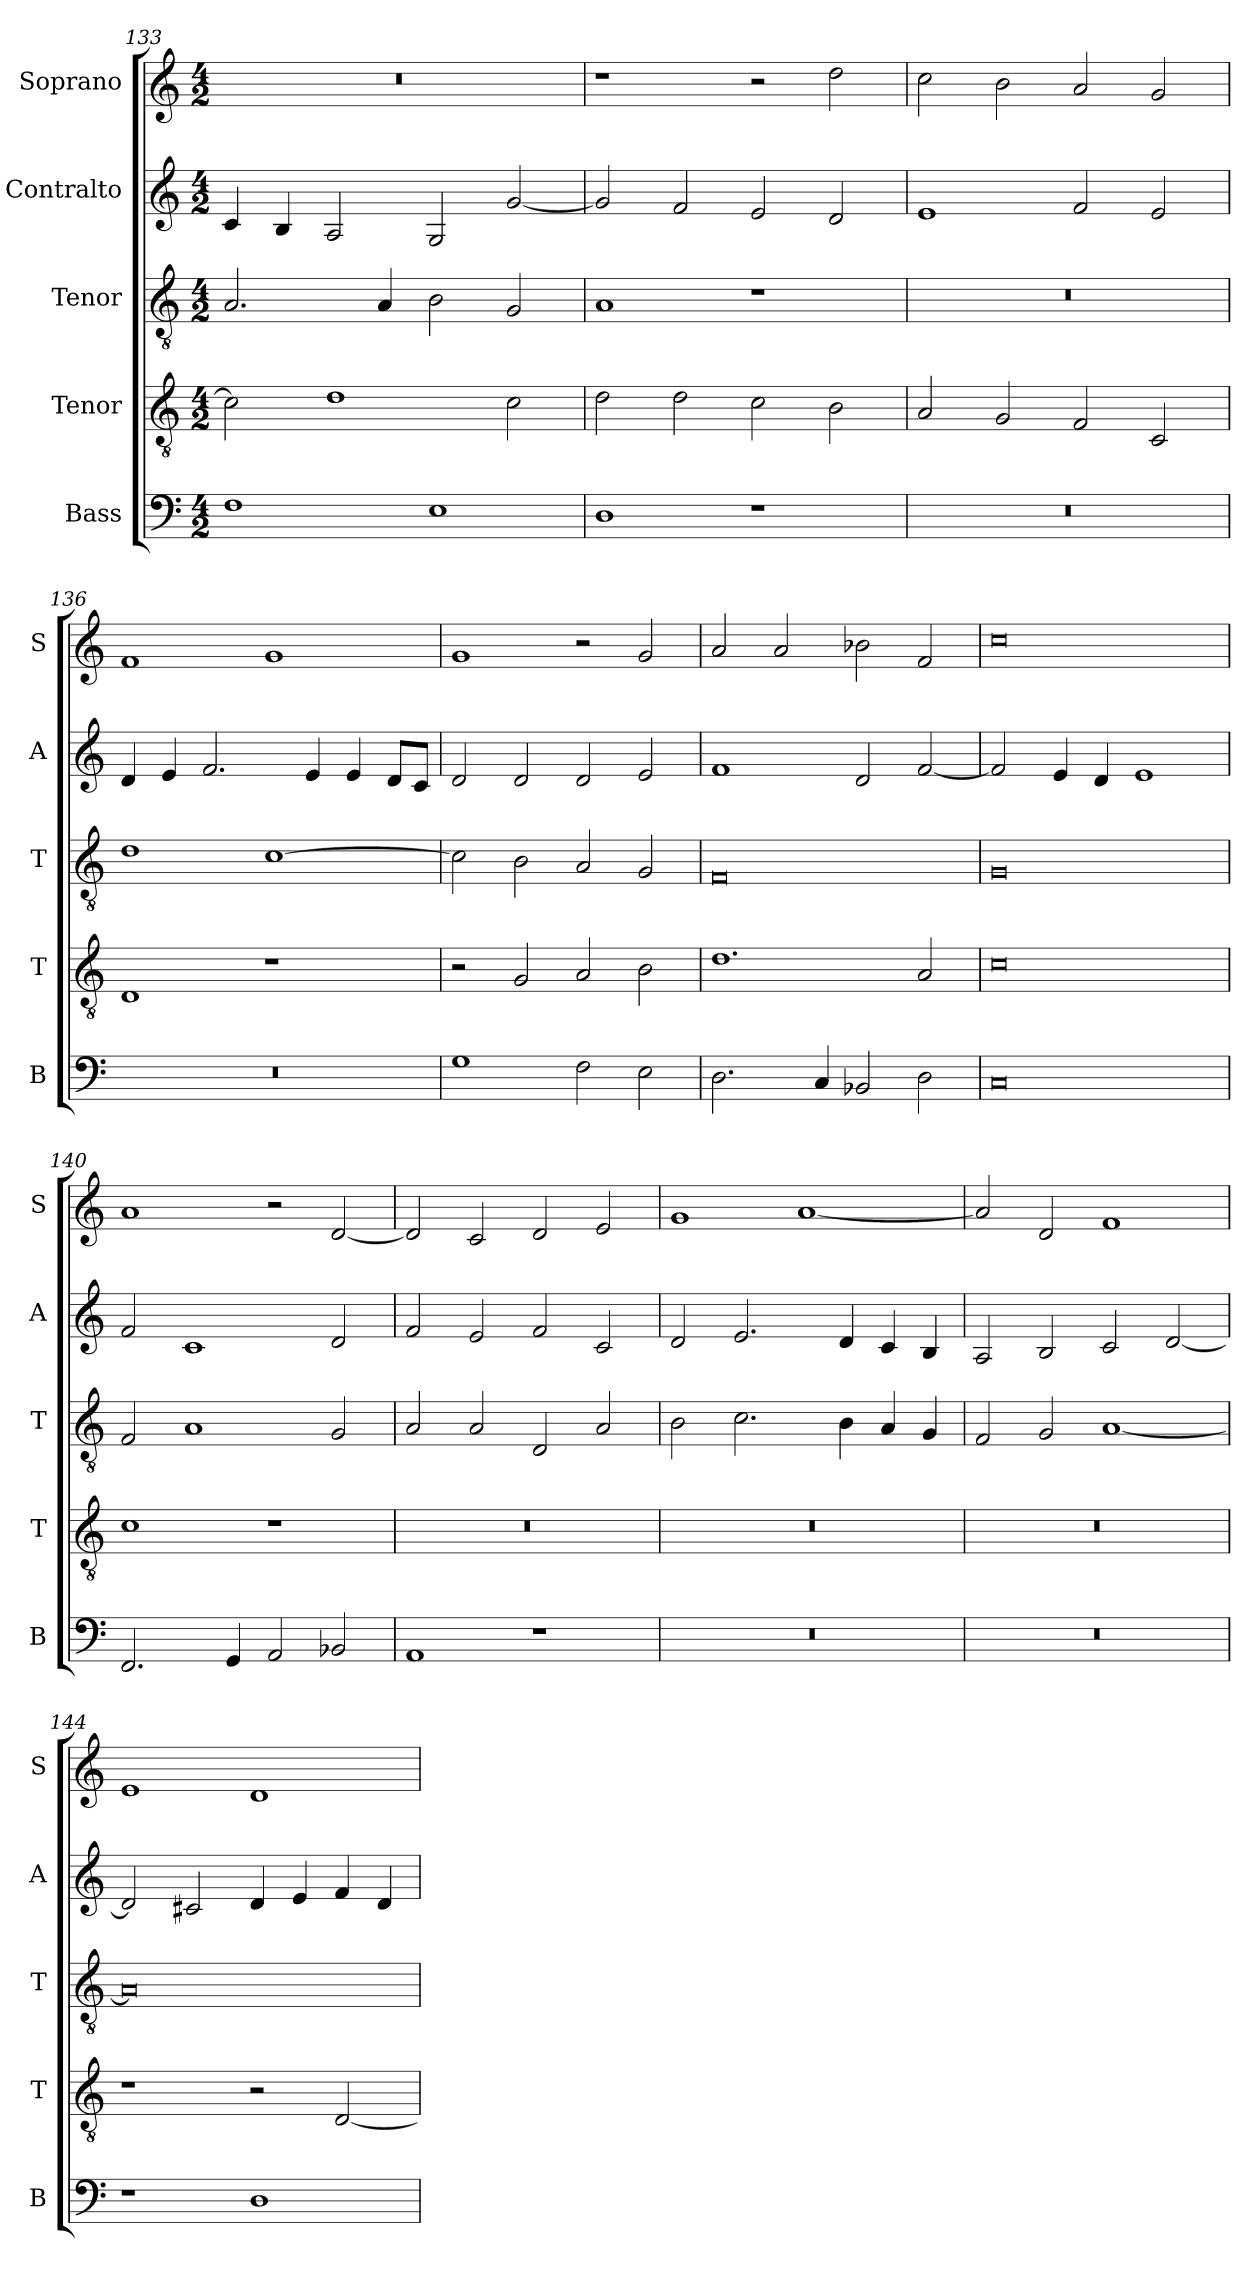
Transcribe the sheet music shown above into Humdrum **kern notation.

**kern	**kern	**kern	**kern	**kern
*part5	*part4	*part3	*part2	*part1
*staff5	*staff4	*staff3	*staff2	*staff1
*I"Bass	*I"Tenor	*I"Tenor	*I"Contralto	*I"Soprano
*I'B	*I'T	*I'T	*I'A	*I'S
*clefF4	*clefGv2	*clefGv2	*clefG2	*clefG2
*k[]	*k[]	*k[]	*k[]	*k[]
*D:dor	*D:dor	*D:dor	*D:dor	*D:dor
*M4/2	*M4/2	*M4/2	*M4/2	*M4/2
=133	=133	=133	=133	=133
1F	2c]	2.A	4c	0r
.	.	.	4B	.
.	1d	.	2A	.
.	.	4A	.	.
1E	.	2B	2G	.
.	2c	2G	[2g	.
=134	=134	=134	=134	=134
1D	2d	1A	2g]	1r
.	2d	.	2f	.
1r	2c	1r	2e	2r
.	2B	.	2d	2dd
=135	=135	=135	=135	=135
0r	2A	0r	1e	2cc
.	2G	.	.	2b
.	2F	.	2f	2a
.	2C	.	2e	2g
=136	=136	=136	=136	=136
0r	1D	1d	4d	1f
.	.	.	4e	.
.	.	.	2.f	.
.	1r	[1c	.	1g
.	.	.	4e	.
.	.	.	4e	.
.	.	.	8d/L	.
.	.	.	8c/J	.
=137	=137	=137	=137	=137
1G	2r	2c]	2d	1g
.	2G	2B	2d	.
2F	2A	2A	2d	2r
2E	2B	2G	2e	2g
=138	=138	=138	=138	=138
2.D	1.d	0F	1f	2a
.	.	.	.	2a
4C	.	.	.	.
2BB-X	.	.	2d	2b-X
2D	2A	.	[2f	2f
=139	=139	=139	=139	=139
0C	0c	0G	2f]	0cc
.	.	.	4e	.
.	.	.	4d	.
.	.	.	1e	.
=140	=140	=140	=140	=140
2.FF	1c	2F	2f	1a
.	.	1A	1c	.
4GG	.	.	.	.
2AA	1r	.	.	2r
2BB-X	.	2G	2d	[2d
=141	=141	=141	=141	=141
1AA	0r	2A	2f	2d]
.	.	2A	2e	2c
1r	.	2D	2f	2d
.	.	2A	2c	2e
=142	=142	=142	=142	=142
0r	0r	2B	2d	1g
.	.	2.c	2.e	.
.	.	.	.	[1a
.	.	4B	4d	.
.	.	4A	4c	.
.	.	4G	4B	.
=143	=143	=143	=143	=143
0r	0r	2F	2A	2a]
.	.	2G	2B	2d
.	.	[1A	2c	1f
.	.	.	[2d	.
=144	=144	=144	=144	=144
1r	1r	0A]	2d]	1e
.	.	.	2c#X	.
1D	2r	.	4d	1d
.	.	.	4e	.
.	[2D	.	4f	.
.	.	.	4d	.
=	=	=	=	=
*-	*-	*-	*-	*-
